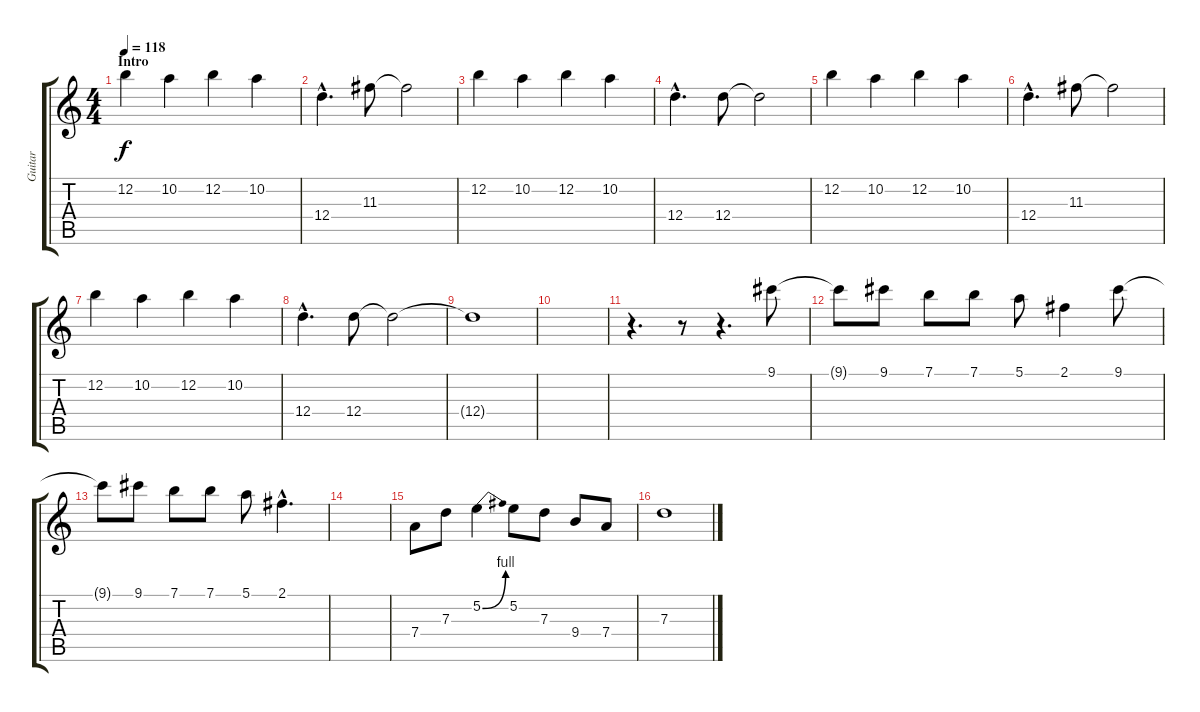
\track ("Guitar" "Guitar") {instrument electricguitarjazz}
\staff {score tabs}
\tuning (E4 B3 G3 D3 A2 E2) {hide}
\ts (4 4)
\section ("" "Intro")
\tempo 118
\clef g2
\ks c
12.2.4{dy f volume 5 instrument electricguitarjazz} 10.2.4 12.2.4 10.2.4 |
12.4{hac}.4{d} 11.3.8 11.3{t}.2 |
12.2.4 10.2.4 12.2.4 10.2.4 |
12.4{hac}.4{d} 12.4.8 12.4{t}.2 |
12.2.4 10.2.4 12.2.4 10.2.4 |
12.4{hac}.4{d} 11.3.8 11.3{t}.2 |
12.2.4 10.2.4 12.2.4 10.2.4 |
12.4{hac}.4{d} 12.4.8 12.4{t}.2 |
12.4{t}.1 |
|
r.4{d} r.8 r.4{d} 9.1.8{volume 9} |
9.1{t}.8 9.1.8 7.1.8 7.1.8 5.1.8 2.1.4 9.1.8 |
9.1{t}.8 9.1.8 7.1.8 7.1.8 5.1.8 2.1{hac}.4{d} |
|
7.4.8 7.3.8 5.2{be (bend 0 0 60 4)}.4 5.2.8 7.3.8 9.4.8 7.4.8 |
7.3.1
